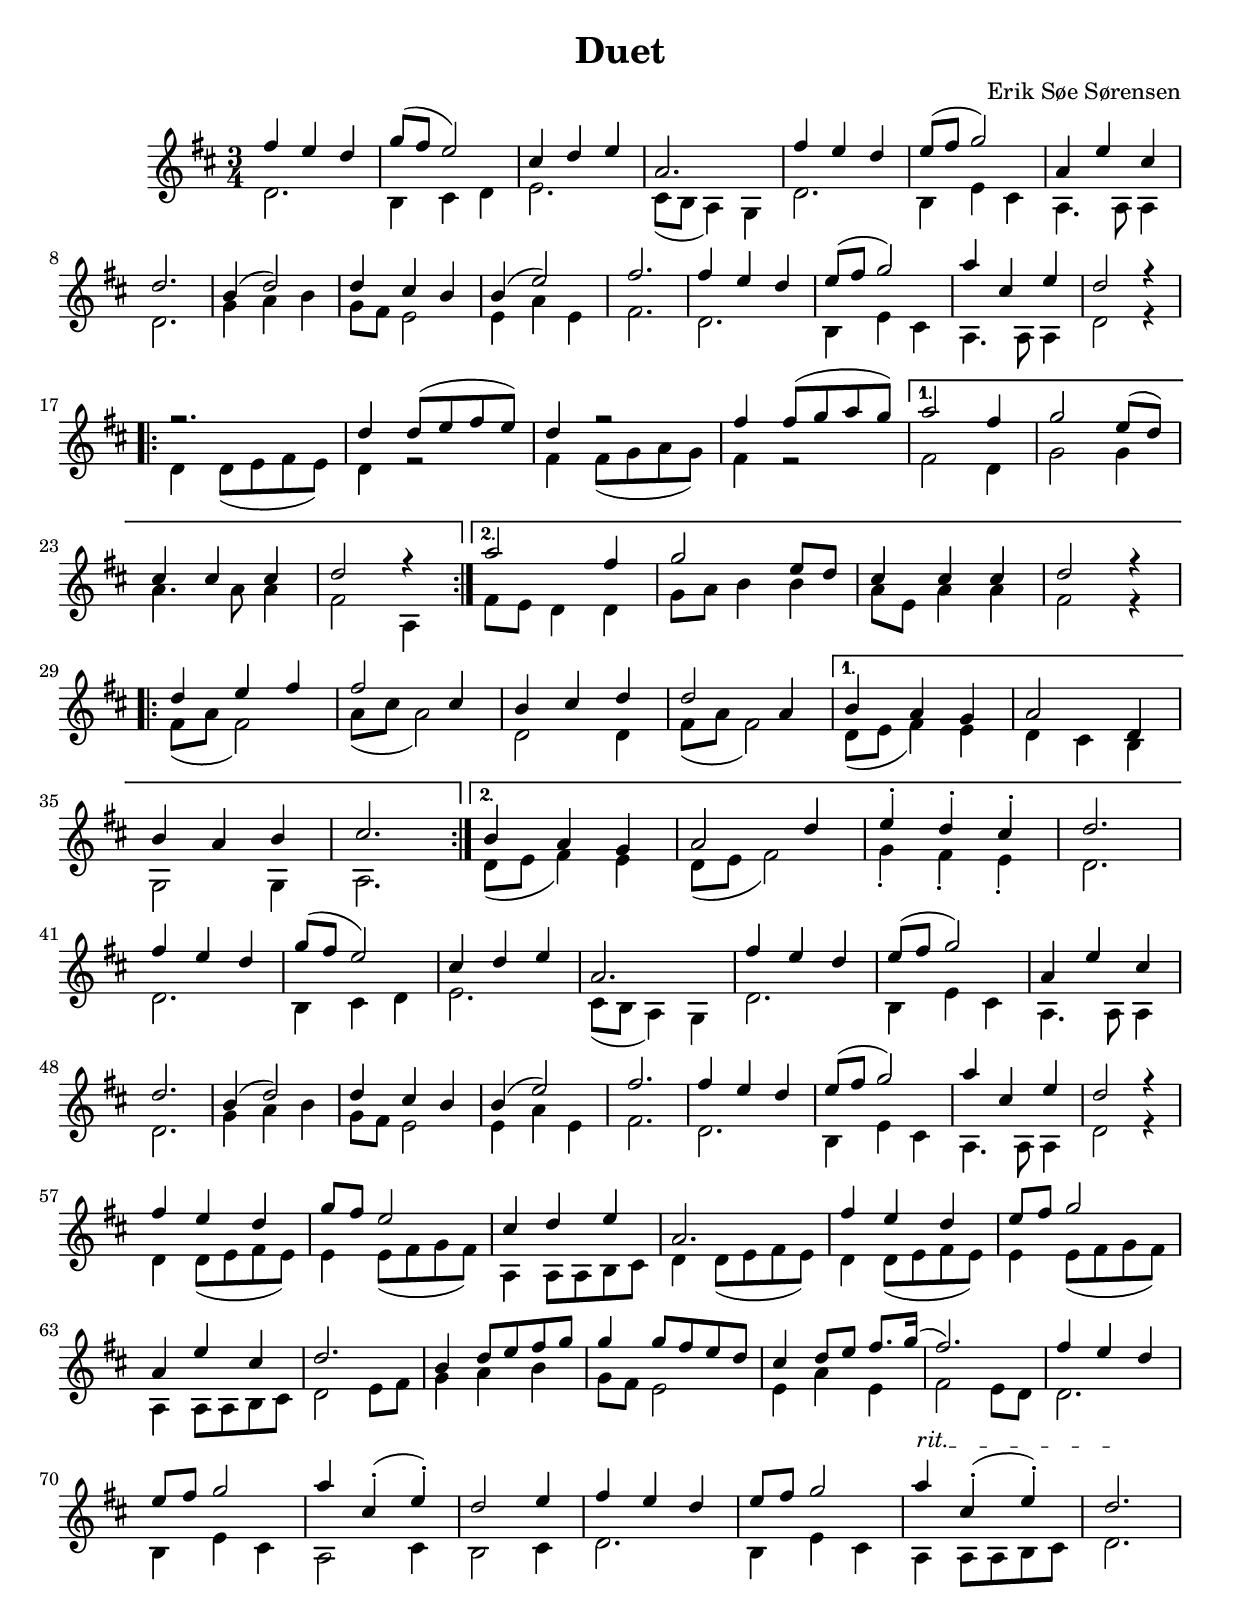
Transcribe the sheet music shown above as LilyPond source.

				% Komponeret 26/10-19
				% Erik Søe Sørensen

%% Mål: Duet, 2 violiner, 3/4 takt.
%\include "event-listener.ly"

\version "2.18.2"
\header {
  title = "Duet"
  composer = "Erik Søe Sørensen"
}

rit = { \override TextSpanner.bound-details.left.text = \markup { "rit." } }

PartOne = {
      %% "A"
      %% I ii V I
      <<
      	\context Voice = "Violin 1" \relative {|e'4 d c | f8( e d2)}
	\context Voice = "Violin 2" \relative {|c2. | a4 b c }
      >>
      <<
	\context Voice = "Violin 1" \relative {|b4 c d | g,2.}
	\context Voice = "Violin 2" \relative {|d2. | b8( a g4) f  }
      >>
      %% I ii V I
      <<
      	\context Voice = "Violin 1" \relative {|e'4 d c | d8( e f2)}
	\context Voice = "Violin 2" \relative {|c2. | a4 d b }
      >>
      <<
	\context Voice = "Violin 1" \relative {|g4 d' b | c2. }
	\context Voice = "Violin 2" \relative {|g,4. g8 g4 | c2. }
      >>

      %% "B"
      %% IV IV V vi(?)
      <<
      	\context Voice = "Violin 1" \relative {|a4( c2) | c4 b a}
      	\context Voice = "Violin 2" \relative {|f4 g a | f8 e d2}
      >>
      <<
       	\context Voice = "Violin 1" \relative {|a4( d2) | e2.}
       	\context Voice = "Violin 2" \relative {|d4 g d | e2.}
       >>

      %% "A"
      %% I ii V I
      <<
	\context Voice = "Violin 1" \relative {|e'4 d c | d8( e f2)}
	\context Voice = "Violin 2" \relative {|c2. | a4 d b }
      >>
      <<
	\context Voice = "Violin 1" \relative {|g'4 b, d | c2 r4 }
	\context Voice = "Violin 2" \relative {|g,4. g8 g4 | c2 r4 }
      >>
    }

PartTwo = {
  \repeat volta 2 {
      %% "C", rep.1
      %% I I I I
      <<
	\context Voice = "Violin 1" \relative {|r2. | c'4 c8( d e d)}
	\context Voice = "Violin 2" \relative {|c4 c8( d e d) | c4 r2 |}
      >>
      <<
	\context Voice = "Violin 1" \relative {|c'4 r2 | e4 e8( f g f) }
	\context Voice = "Violin 2" \relative {|e4 e8( f g f) | e4 r2}
      >>
    } \alternative {
      {%% I IV V I
      <<
	\context Voice = "Violin 1" \relative {|g'2 e4 | f2 d8( c8)}
	\context Voice = "Violin 2" \relative {|e2  c4 | f2 f4|}
      >>
      <<
	\context Voice = "Violin 1" \relative {|b4 b b | c2 r4}  % Staccatto here?
	\context Voice = "Violin 2" \relative {|g4. g8 g4 | e2 g,4}
      >>}

      {%% I IV V I
     <<
     	\context Voice = "Violin 1" \relative {|g'2 e4 | f2 d8 c8}
     	\context Voice = "Violin 2" \relative {|e8 d8 c4 c4 | f8 g8 a4 a4|}
     >>
     <<
     	\context Voice = "Violin 1" \relative {|b4 b b | c2 r4}
     	\context Voice = "Violin 2" \relative {|g8 d8 g4 g4 | e2 r4}
     >>}
      % <<
      % 	%\context Voice = "Violin 1" \relative {|g'4 g8 g8 f8 e8 | f4 f8 f d c}
      % 	\context Voice = "Violin 1" \relative {|g'4 g8 f8 e4 | f4 f8 d c4}
      % 	%\context Voice = "Violin 2" \relative {|c2 d8 e8| f2 f8 f8|}
      % 	\context Voice = "Violin 2" \relative {|c4. d8 c4| f2 f4|}
      % >>
      % <<
      % 	\context Voice = "Violin 1" \relative {|b4 b8 b8 b4 | c2.}
      % 	\context Voice = "Violin 2" \relative {|g4. d8 g4 | e2.}
      % >>}
      }
    }

PartThree = {
  \repeat volta 2 {
      %% "D"
      %% I ii vi I
      <<
	\context Voice = "Violin 1" \relative {|c'4 d e | e2 b4| a4 b c | c2 g4|}
	\context Voice = "Violin 2" \relative {|e8( g e2) | g8( b g2) | c,2 c4 | e8( g e2)|}
      >>
      } \alternative {
      %% vi I IV V
      <<
	\context Voice = "Violin 1" \relative {|a4 g f| g2 c,4 | a'4 g a | b2.}
	\context Voice = "Violin 2" \relative {|c8( d e4) d4 | c4 b a |f2 f4|g2.}
      >>

      %% I ii vi I
      % <<
      % 	\context Voice = "Violin 1" \relative {|c'4 d e | e2 b4| a4 b c | c2 g4|}
      % 	\context Voice = "Violin 2" \relative {|e8 g e2 | g8 b g2 | c,8 e c2 | e8 g e2|}
      % >>
      %% vi I IV V
      <<
	\context Voice = "Violin 1" \relative {|a4 g f| g2 c4| d4\staccato c\staccato b\staccato| c2.}
	\context Voice = "Violin 2" \relative {|c8( d e4) d4 | c8( d8 e2)|f4\staccato e\staccato d\staccato | c2. }
      >>
      }
    }

PartFourSynthesis = {
      %% "A"+"D" synthesis
      %% I I I I
      <<
     	\context Voice = "Violin 1" \relative {|e'4 d c|f8 e d2}
     	\context Voice = "Violin 2" \relative {|c4 c8( d e d) | d4 d8( e f e) |}
      >>
      <<
     	\context Voice = "Violin 1" \relative {|b4 c d | g,2.}
     	\context Voice = "Violin 2" \relative {|g,4 g8 g a b | c4 c8( d e d) |}
      >>
      %% I ii V I
      <<
      	\context Voice = "Violin 1" \relative {|e'4 d c | d8 e f2}
     	\context Voice = "Violin 2" \relative {|c4 c8( d e d) | d4 d8( e f e) |}
      >>
      <<
      	\context Voice = "Violin 1" \relative {|g4 d' b | c2. }
     	\context Voice = "Violin 2" \relative {|g,4 g8 g a b | c2 d8 e |}
      >>

      %% IV IV V vi(?)
      <<
      	\context Voice = "Violin 1" \relative {|a4 c8 d e f | f4 f8 e d c}
      	\context Voice = "Violin 2" \relative {|f4 g a | f8 e d2}
      >>
      <<
       	\context Voice = "Violin 1" \relative {|b4 c8 d e8. f16( | e2.)}
       	\context Voice = "Violin 2" \relative {|d4 g d | e2 d8 c}
       >>

      %% I ii V ii
      <<
      	\context Voice = "Violin 1" \relative {|e'4 d c | d8 e f2}
      	\context Voice = "Violin 2" \relative {|c2. | a4 d b }
      >>
      <<
      	\context Voice = "Violin 1" \relative {|g'4 b,\staccato( d\staccato) | c2 d4 }
      	\context Voice = "Violin 2" \relative {|g,2 b4 | a2 b4} % D.C
      >>
      %% Repetition, with PAC:
      %% I ii V I
      <<
      	\context Voice = "Violin 1" \relative {|e'4 d c | d8 e f2}
      	\context Voice = "Violin 2" \relative {|c2. | a4 d b }
      >>
      <<
      	\context Voice = "Violin 1" \relative {|g'4 b,\staccato( d\staccato) | c2.}
%      	\context Voice = "Violin 2" \relative {|g,2 b4 | c2.} % Replaced with decoration
      	\context Voice = "Violin 2" \relative {\rit
					       |g,4\startTextSpan g8 g a b | c2.\stopTextSpan |}
      >>
  }
musik = \transpose c d' {
    \time 3/4
    \key c \major
    {
      <<
	%% Create voices:
	\context Voice = "Violin 1" {\voiceOne}
	\context Voice = "Violin 2" {\voiceTwo}
      >>

      \PartOne
      \break
      \PartTwo
      \break
      \PartThree
      \break
      \PartOne
      \break
      \PartFourSynthesis

}
  }
\score {
  \musik
  \layout { }
  }
%showLastLength = R1*48
\score {
  \new Staff \with {midiInstrument = #"violin"} {
    \unfoldRepeats \musik
  }
  \midi {
    midiInstrument = violin
    \tempo 4 = 120
  }
}
